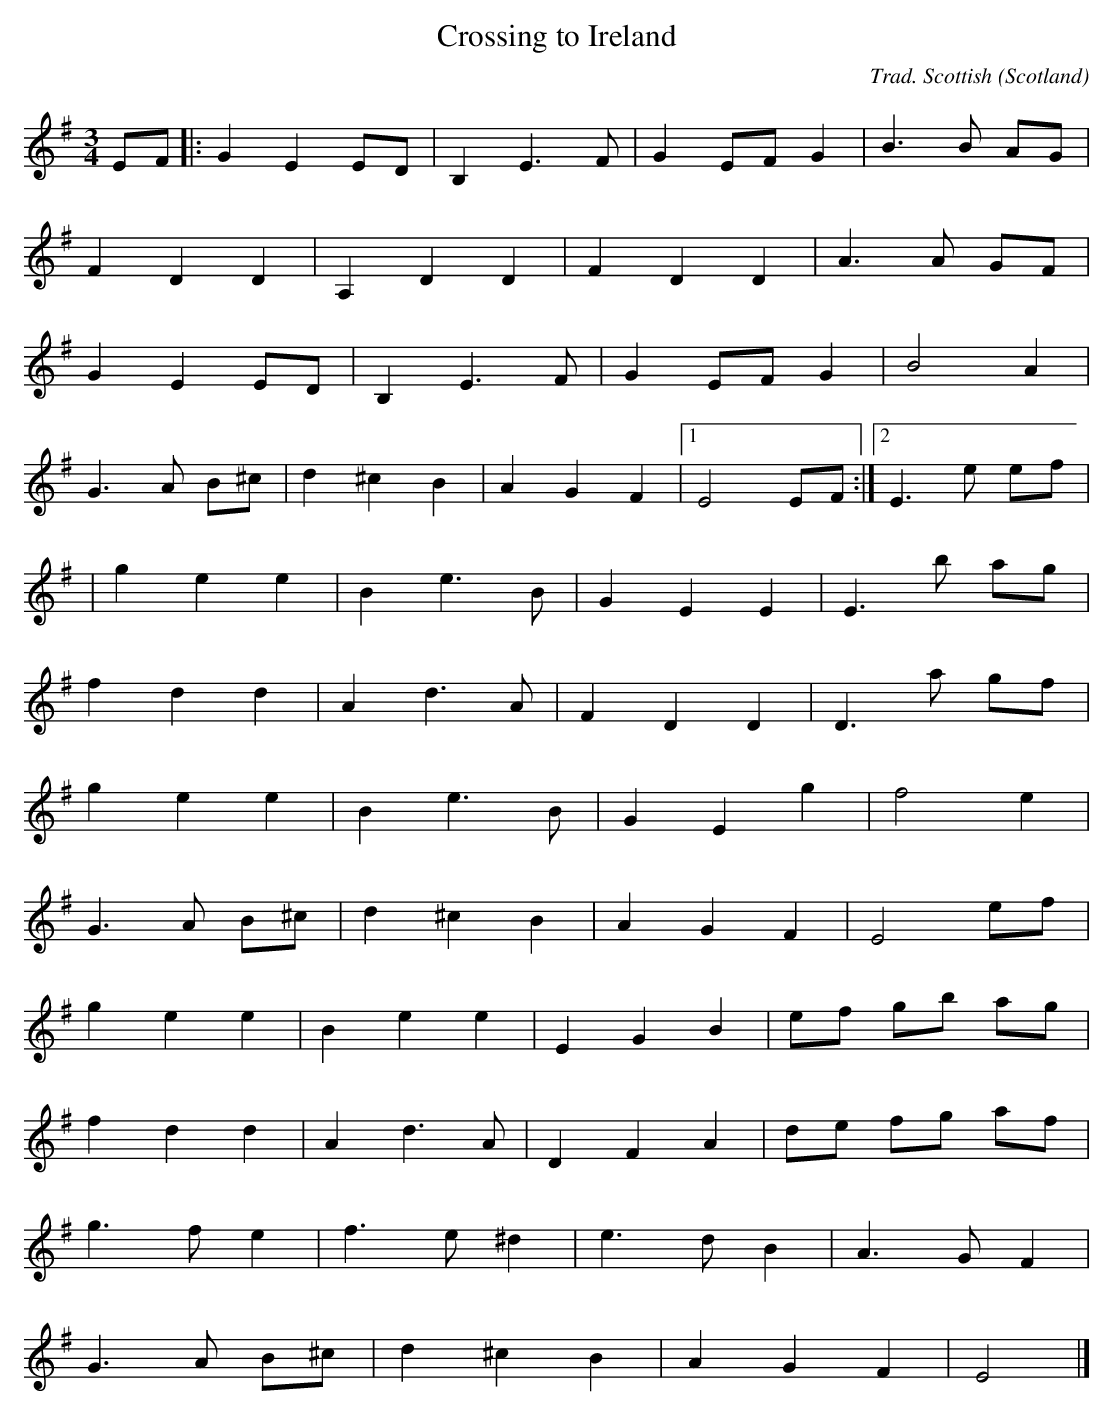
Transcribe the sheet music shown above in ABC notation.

X:1
T:Crossing to Ireland
M:3/4
L:1/4
C:Trad. Scottish
O:Scotland
K:Em
E/F/|:G E E/D/|B, E>F|G E/F/ G|B>B A/G/|
F D D|A, D D|F D D|A>A G/F/|
G E E/D/|B, E>F|G E/F/ G|B2 A|
G>A B/^c/|d ^c B|A G F|1 E2 E/F/:|2 E>e e/f/|
|g e e|B e>B|G E E|E>b a/g/|
f d d|A d>A|F D D|D>a g/f/|
g e e|B e>B|G E g|f2 e|
G>A B/^c/|d ^c B|A G F|E2 e/f/|
g e e|B e e|E G B| e/f/ g/b/ a/g/|
f d d|A d>A |D F A|d/e/ f/g/ a/f/|
g>f e| f>e ^d| e>d B | A>G F|
G>A B/^c/|d ^c B| A G F | E2 |]
